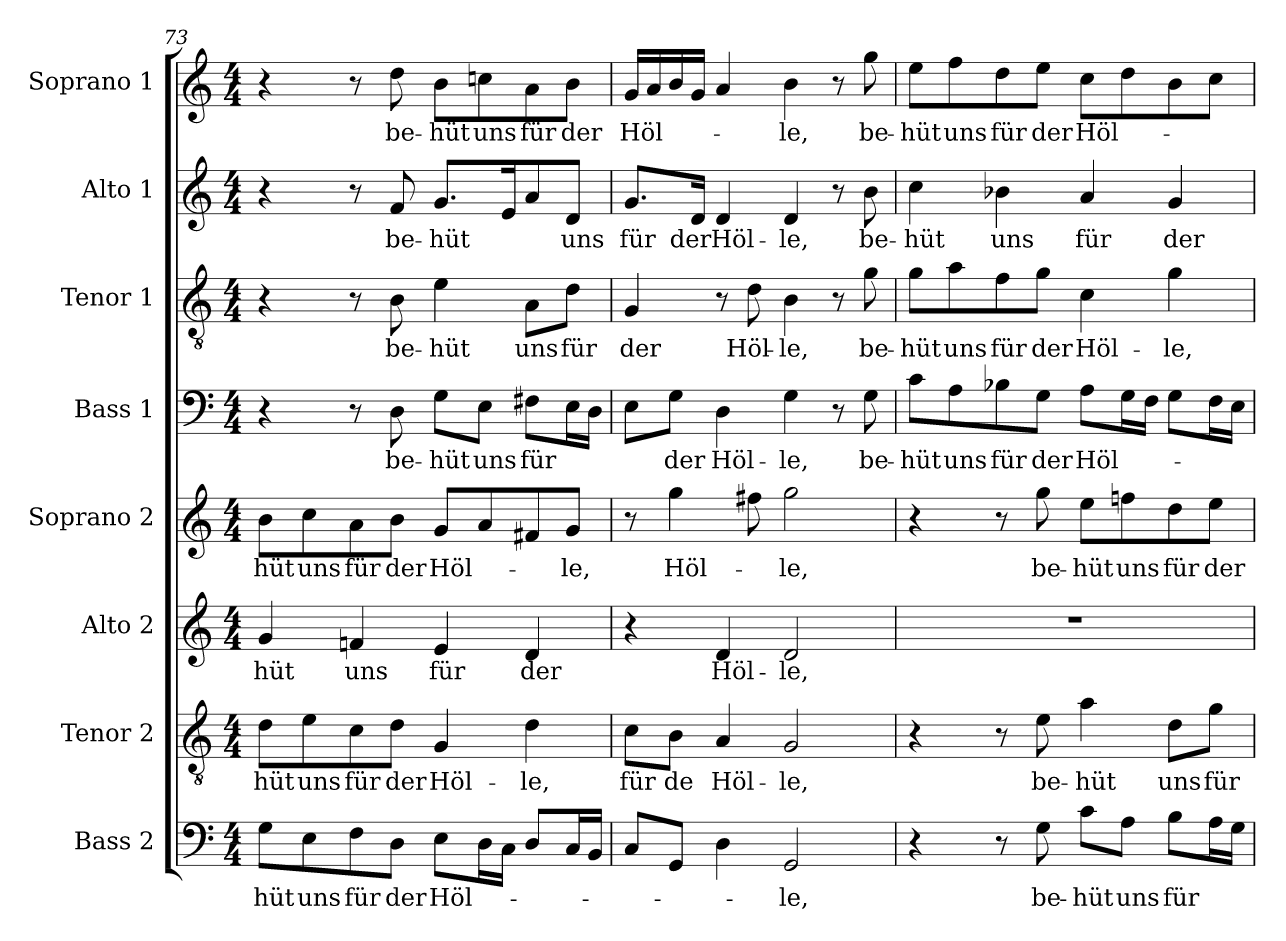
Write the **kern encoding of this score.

**kern	**text	**kern	**text	**kern	**text	**kern	**text	**kern	**text	**kern	**text	**kern	**text	**kern	**text
*part8	*part8	*part7	*part7	*part6	*part6	*part5	*part5	*part4	*part4	*part3	*part3	*part2	*part2	*part1	*part1
*staff8	*staff8	*staff7	*staff7	*staff6	*staff6	*staff5	*staff5	*staff4	*staff4	*staff3	*staff3	*staff2	*staff2	*staff1	*staff1
*I"Bass 2	*	*I"Tenor 2	*	*I"Alto 2	*	*I"Soprano 2	*	*I"Bass 1	*	*I"Tenor 1	*	*I"Alto 1	*	*I"Soprano 1	*
*I'B2	*	*I'T2	*	*I'A2	*	*I'S2	*	*I'B1	*	*I'T1	*	*I'A1	*	*I'S1	*
*clefF4	*	*clefGv2	*	*clefG2	*	*clefG2	*	*clefF4	*	*clefGv2	*	*clefG2	*	*clefG2	*
*	*	*ITrd7c12	*	*	*	*	*	*	*	*ITrd7c12	*	*	*	*	*
*k[]	*	*k[]	*	*k[]	*	*k[]	*	*k[]	*	*k[]	*	*k[]	*	*k[]	*
*C:	*	*C:	*	*C:	*	*C:	*	*C:	*	*C:	*	*C:	*	*C:	*
*M4/4	*	*M4/4	*	*M4/4	*	*M4/4	*	*M4/4	*	*M4/4	*	*M4/4	*	*M4/4	*
=73	=73	=73	=73	=73	=73	=73	=73	=73	=73	=73	=73	=73	=73	=73	=73
!	!LO:LY:b:color=#000000	!	!	!	!	!	!	!	!	!	!	!	!	!	!
!	!	!	!LO:LY:b:color=#000000	!	!	!	!	!	!	!	!	!	!	!	!
!	!	!	!	!	!LO:LY:b:color=#000000	!	!	!	!	!	!	!	!	!	!
!	!	!	!	!	!	!	!LO:LY:b:color=#000000	!	!	!	!	!	!	!	!
8Gi\L	-hüt	8Di\L	-hüt	4gi/	-hüt	8bi\L	-hüt	4r	.	4r	.	4r	.	4r	.
!	!LO:LY:b:color=#000000	!	!	!	!	!	!	!	!	!	!	!	!	!	!
!	!	!	!LO:LY:b:color=#000000	!	!	!	!	!	!	!	!	!	!	!	!
!	!	!	!	!	!	!	!LO:LY:b:color=#000000	!	!	!	!	!	!	!	!
8Ei\	uns	8Ei\	uns	.	.	8cci\	uns	.	.	.	.	.	.	.	.
!	!LO:LY:b:color=#000000	!	!	!	!	!	!	!	!	!	!	!	!	!	!
!	!	!	!LO:LY:b:color=#000000	!	!	!	!	!	!	!	!	!	!	!	!
!	!	!	!	!	!LO:LY:b:color=#000000	!	!	!	!	!	!	!	!	!	!
!	!	!	!	!	!	!	!LO:LY:b:color=#000000	!	!	!	!	!	!	!	!
8Fi\	für	8Ci\	für	4fni/	uns	8ai\	für	8r	.	8r	.	8r	.	8r	.
!	!LO:LY:b:color=#000000	!	!	!	!	!	!	!	!	!	!	!	!	!	!
!	!	!	!LO:LY:b:color=#000000	!	!	!	!	!	!	!	!	!	!	!	!
!	!	!	!	!	!	!	!LO:LY:b:color=#000000	!	!	!	!	!	!	!	!
!	!	!	!	!	!	!	!	!	!LO:LY:b:color=#000000	!	!	!	!	!	!
!	!	!	!	!	!	!	!	!	!	!	!LO:LY:b:color=#000000	!	!	!	!
!	!	!	!	!	!	!	!	!	!	!	!	!	!LO:LY:b:color=#000000	!	!
!	!	!	!	!	!	!	!	!	!	!	!	!	!	!	!LO:LY:b:color=#000000
8Di\J	der	8Di\J	der	.	.	8bi\J	der	8Di\	be-	8BBi\	be-	8fi/	be-	8ddi\	be-
!	!LO:LY:b:color=#000000	!	!	!	!	!	!	!	!	!	!	!	!	!	!
!	!	!	!LO:LY:b:color=#000000	!	!	!	!	!	!	!	!	!	!	!	!
!	!	!	!	!	!LO:LY:b:color=#000000	!	!	!	!	!	!	!	!	!	!
!	!	!	!	!	!	!	!LO:LY:b:color=#000000	!	!	!	!	!	!	!	!
!	!	!	!	!	!	!	!	!	!LO:LY:b:color=#000000	!	!	!	!	!	!
!	!	!	!	!	!	!	!	!	!	!	!LO:LY:b:color=#000000	!	!	!	!
!	!	!	!	!	!	!	!	!	!	!	!	!	!LO:LY:b:color=#000000	!	!
!	!	!	!	!	!	!	!	!	!	!	!	!	!	!	!LO:LY:b:color=#000000
8Ei\L	Höl-	4GGi/	Höl-	4ei/	für	8gi/L	Höl-	8Gi\L	-hüt	4Ei\	-hüt	8.gi/L	-hüt	8bi\L	-hüt
!	!	!	!	!	!	!	!	!	!LO:LY:b:color=#000000	!	!	!	!	!	!
!	!	!	!	!	!	!	!	!	!	!	!	!	!	!	!LO:LY:b:color=#000000
16Di\L	.	.	.	.	.	8ai/	.	8Ei\J	uns	.	.	.	.	8ccni\	uns
16Ci\JJ	.	.	.	.	.	.	.	.	.	.	.	16ei/k	.	.	.
!	!	!	!LO:LY:b:color=#000000	!	!	!	!	!	!	!	!	!	!	!	!
!	!	!	!	!	!LO:LY:b:color=#000000	!	!	!	!	!	!	!	!	!	!
!	!	!	!	!	!	!	!	!	!LO:LY:b:color=#000000	!	!	!	!	!	!
!	!	!	!	!	!	!	!	!	!	!	!LO:LY:b:color=#000000	!	!	!	!
!	!	!	!	!	!	!	!	!	!	!	!	!	!	!	!LO:LY:b:color=#000000
8Di/L	.	4Di\	-le,	4di/	der	8f#Xi/	.	8F#Xi\L	für	8AAi\L	uns	8ai/	.	8ai\	für
!	!	!	!	!	!	!	!LO:LY:b:color=#000000	!	!	!	!	!	!	!	!
!	!	!	!	!	!	!	!	!	!	!	!LO:LY:b:color=#000000	!	!	!	!
!	!	!	!	!	!	!	!	!	!	!	!	!	!LO:LY:b:color=#000000	!	!
!	!	!	!	!	!	!	!	!	!	!	!	!	!	!	!LO:LY:b:color=#000000
16Ci/L	.	.	.	.	.	8gi/J	-le,	16Ei\L	.	8Di\J	für	8di/J	uns	8bi\J	der
16BBi/JJ	.	.	.	.	.	.	.	16Di\JJ	.	.	.	.	.	.	.
!!LO:LB:g=z
=74	=74	=74	=74	=74	=74	=74	=74	=74	=74	=74	=74	=74	=74	=74	=74
!	!	!	!LO:LY:b:color=#000000	!	!	!	!	!	!	!	!	!	!	!	!
!	!	!	!	!	!	!	!	!	!	!	!LO:LY:b:color=#000000	!	!	!	!
!	!	!	!	!	!	!	!	!	!	!	!	!	!LO:LY:b:color=#000000	!	!
!	!	!	!	!	!	!	!	!	!	!	!	!	!	!	!LO:LY:b:color=#000000
8Ci/L	.	8Ci\L	für	4r	.	8r	.	8Ei\L	.	4GGi/	der	8.gi/L	für	16gi/LL	Höl-
.	.	.	.	.	.	.	.	.	.	.	.	.	.	16ai/	.
!	!	!	!LO:LY:b:color=#000000	!	!	!	!	!	!	!	!	!	!	!	!
!	!	!	!	!	!	!	!LO:LY:b:color=#000000	!	!	!	!	!	!	!	!
!	!	!	!	!	!	!	!	!	!LO:LY:b:color=#000000	!	!	!	!	!	!
8GGi/J	.	8BBi\J	de	.	.	4ggi\	Höl-	8Gi\J	der	.	.	.	.	16bi/	.
!	!	!	!	!	!	!	!	!	!	!	!	!	!LO:LY:b:color=#000000	!	!
.	.	.	.	.	.	.	.	.	.	.	.	16di/Jk	der	16gi/JJ	.
!	!	!	!LO:LY:b:color=#000000	!	!	!	!	!	!	!	!	!	!	!	!
!	!	!	!	!	!LO:LY:b:color=#000000	!	!	!	!	!	!	!	!	!	!
!	!	!	!	!	!	!	!	!	!LO:LY:b:color=#000000	!	!	!	!	!	!
!	!	!	!	!	!	!	!	!	!	!	!	!	!LO:LY:b:color=#000000	!	!
4Di\	.	4AAi/	Höl-	4di/	Höl-	.	.	4Di\	Höl-	8r	.	4di/	Höl-	4ai/	.
!	!	!	!	!	!	!	!	!	!	!	!LO:LY:b:color=#000000	!	!	!	!
.	.	.	.	.	.	8ff#Xi\	.	.	.	8Di\	Höl-	.	.	.	.
!	!LO:LY:b:color=#000000	!	!	!	!	!	!	!	!	!	!	!	!	!	!
!	!	!	!LO:LY:b:color=#000000	!	!	!	!	!	!	!	!	!	!	!	!
!	!	!	!	!	!LO:LY:b:color=#000000	!	!	!	!	!	!	!	!	!	!
!	!	!	!	!	!	!	!LO:LY:b:color=#000000	!	!	!	!	!	!	!	!
!	!	!	!	!	!	!	!	!	!LO:LY:b:color=#000000	!	!	!	!	!	!
!	!	!	!	!	!	!	!	!	!	!	!LO:LY:b:color=#000000	!	!	!	!
!	!	!	!	!	!	!	!	!	!	!	!	!	!LO:LY:b:color=#000000	!	!
!	!	!	!	!	!	!	!	!	!	!	!	!	!	!	!LO:LY:b:color=#000000
2GGi/	-le,	2GGi/	-le,	2di/	-le,	2ggi\	-le,	4Gi\	-le,	4BBi\	-le,	4di/	-le,	4bi\	-le,
.	.	.	.	.	.	.	.	8r	.	8r	.	8r	.	8r	.
!	!	!	!	!	!	!	!	!	!LO:LY:b:color=#000000	!	!	!	!	!	!
!	!	!	!	!	!	!	!	!	!	!	!LO:LY:b:color=#000000	!	!	!	!
!	!	!	!	!	!	!	!	!	!	!	!	!	!LO:LY:b:color=#000000	!	!
!	!	!	!	!	!	!	!	!	!	!	!	!	!	!	!LO:LY:b:color=#000000
.	.	.	.	.	.	.	.	8Gi\	be-	8Gi\	be-	8bi\	be-	8ggi\	be-
=75	=75	=75	=75	=75	=75	=75	=75	=75	=75	=75	=75	=75	=75	=75	=75
!	!	!	!	!	!	!	!	!	!LO:LY:b:color=#000000	!	!	!	!	!	!
!	!	!	!	!	!	!	!	!	!	!	!LO:LY:b:color=#000000	!	!	!	!
!	!	!	!	!	!	!	!	!	!	!	!	!	!LO:LY:b:color=#000000	!	!
!	!	!	!	!	!	!	!	!	!	!	!	!	!	!	!LO:LY:b:color=#000000
4r	.	4r	.	1r	.	4r	.	8ci\L	-hüt	8Gi\L	-hüt	4cci\	-hüt	8eei\L	-hüt
!	!	!	!	!	!	!	!	!	!LO:LY:b:color=#000000	!	!	!	!	!	!
!	!	!	!	!	!	!	!	!	!	!	!LO:LY:b:color=#000000	!	!	!	!
!	!	!	!	!	!	!	!	!	!	!	!	!	!	!	!LO:LY:b:color=#000000
.	.	.	.	.	.	.	.	8Ai\	uns	8Ai\	uns	.	.	8ffi\	uns
!	!	!	!	!	!	!	!	!	!LO:LY:b:color=#000000	!	!	!	!	!	!
!	!	!	!	!	!	!	!	!	!	!	!LO:LY:b:color=#000000	!	!	!	!
!	!	!	!	!	!	!	!	!	!	!	!	!	!LO:LY:b:color=#000000	!	!
!	!	!	!	!	!	!	!	!	!	!	!	!	!	!	!LO:LY:b:color=#000000
8r	.	8r	.	.	.	8r	.	8B-Xi\	für	8Fi\	für	4b-Xi\	uns	8ddi\	für
!	!LO:LY:b:color=#000000	!	!	!	!	!	!	!	!	!	!	!	!	!	!
!	!	!	!LO:LY:b:color=#000000	!	!	!	!	!	!	!	!	!	!	!	!
!	!	!	!	!	!	!	!LO:LY:b:color=#000000	!	!	!	!	!	!	!	!
!	!	!	!	!	!	!	!	!	!LO:LY:b:color=#000000	!	!	!	!	!	!
!	!	!	!	!	!	!	!	!	!	!	!LO:LY:b:color=#000000	!	!	!	!
!	!	!	!	!	!	!	!	!	!	!	!	!	!	!	!LO:LY:b:color=#000000
8Gi\	be-	8Ei\	be-	.	.	8ggi\	be-	8Gi\J	der	8Gi\J	der	.	.	8eei\J	der
!	!LO:LY:b:color=#000000	!	!	!	!	!	!	!	!	!	!	!	!	!	!
!	!	!	!LO:LY:b:color=#000000	!	!	!	!	!	!	!	!	!	!	!	!
!	!	!	!	!	!	!	!LO:LY:b:color=#000000	!	!	!	!	!	!	!	!
!	!	!	!	!	!	!	!	!	!LO:LY:b:color=#000000	!	!	!	!	!	!
!	!	!	!	!	!	!	!	!	!	!	!LO:LY:b:color=#000000	!	!	!	!
!	!	!	!	!	!	!	!	!	!	!	!	!	!LO:LY:b:color=#000000	!	!
!	!	!	!	!	!	!	!	!	!	!	!	!	!	!	!LO:LY:b:color=#000000
8ci\L	-hüt	4Ai\	-hüt	.	.	8eei\L	-hüt	8Ai\L	Höl-	4Ci\	Höl-	4ai/	für	8cci\L	Höl-
!	!LO:LY:b:color=#000000	!	!	!	!	!	!	!	!	!	!	!	!	!	!
!	!	!	!	!	!	!	!LO:LY:b:color=#000000	!	!	!	!	!	!	!	!
8Ai\J	uns	.	.	.	.	8ffni\	uns	16Gi\L	.	.	.	.	.	8ddi\	.
.	.	.	.	.	.	.	.	16Fi\JJ	.	.	.	.	.	.	.
!	!LO:LY:b:color=#000000	!	!	!	!	!	!	!	!	!	!	!	!	!	!
!	!	!	!LO:LY:b:color=#000000	!	!	!	!	!	!	!	!	!	!	!	!
!	!	!	!	!	!	!	!LO:LY:b:color=#000000	!	!	!	!	!	!	!	!
!	!	!	!	!	!	!	!	!	!	!	!LO:LY:b:color=#000000	!	!	!	!
!	!	!	!	!	!	!	!	!	!	!	!	!	!LO:LY:b:color=#000000	!	!
8Bi\L	für	8Di\L	uns	.	.	8ddi\	für	8Gi\L	.	4Gi\	-le,	4gi/	der	8bi\	.
!	!	!	!LO:LY:b:color=#000000	!	!	!	!	!	!	!	!	!	!	!	!
!	!	!	!	!	!	!	!LO:LY:b:color=#000000	!	!	!	!	!	!	!	!
16Ai\L	.	8Gi\J	für	.	.	8eei\J	der	16Fi\L	.	.	.	.	.	8cci\J	.
16Gi\JJ	.	.	.	.	.	.	.	16Ei\JJ	.	.	.	.	.	.	.
=	=	=	=	=	=	=	=	=	=	=	=	=	=	=	=
*-	*-	*-	*-	*-	*-	*-	*-	*-	*-	*-	*-	*-	*-	*-	*-
